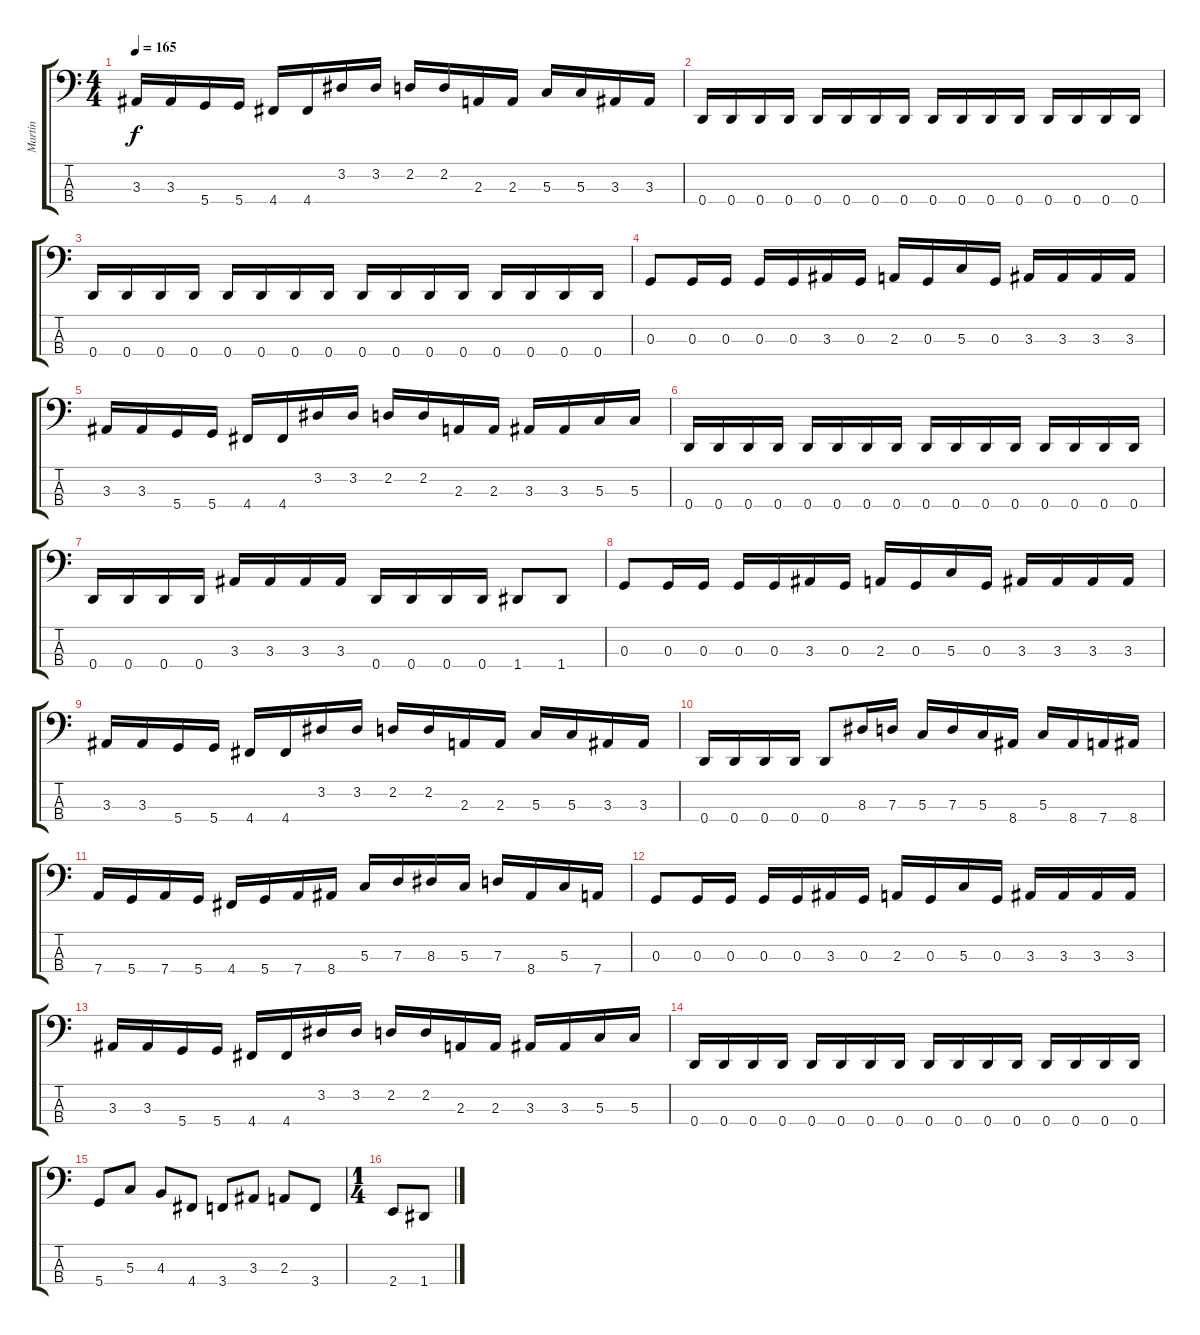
\track ("Martin" "Martin") {instrument electricbasspick}
\staff {score tabs}
\tuning (F2 C2 G1 D1) {hide}
\ts (4 4)
\tempo 165
\clef f4
\ks c
3.3.16{dy f} 3.3.16 5.4.16 5.4.16 4.4.16 4.4.16 3.2.16 3.2.16 2.2.16 2.2.16 2.3.16 2.3.16 5.3.16 5.3.16 3.3.16 3.3.16 |
0.4.16 0.4.16 0.4.16 0.4.16 0.4.16 0.4.16 0.4.16 0.4.16 0.4.16 0.4.16 0.4.16 0.4.16 0.4.16 0.4.16 0.4.16 0.4.16 |
0.4.16 0.4.16 0.4.16 0.4.16 0.4.16 0.4.16 0.4.16 0.4.16 0.4.16 0.4.16 0.4.16 0.4.16 0.4.16 0.4.16 0.4.16 0.4.16 |
0.3.8 0.3.16 0.3.16 0.3.16 0.3.16 3.3.16 0.3.16 2.3.16 0.3.16 5.3.16 0.3.16 3.3.16 3.3.16 3.3.16 3.3.16 |
3.3.16 3.3.16 5.4.16 5.4.16 4.4.16 4.4.16 3.2.16 3.2.16 2.2.16 2.2.16 2.3.16 2.3.16 3.3.16 3.3.16 5.3.16 5.3.16 |
0.4.16 0.4.16 0.4.16 0.4.16 0.4.16 0.4.16 0.4.16 0.4.16 0.4.16 0.4.16 0.4.16 0.4.16 0.4.16 0.4.16 0.4.16 0.4.16 |
0.4.16 0.4.16 0.4.16 0.4.16 3.3.16 3.3.16 3.3.16 3.3.16 0.4.16 0.4.16 0.4.16 0.4.16 1.4.8 1.4.8 |
0.3.8 0.3.16 0.3.16 0.3.16 0.3.16 3.3.16 0.3.16 2.3.16 0.3.16 5.3.16 0.3.16 3.3.16 3.3.16 3.3.16 3.3.16 |
3.3.16 3.3.16 5.4.16 5.4.16 4.4.16 4.4.16 3.2.16 3.2.16 2.2.16 2.2.16 2.3.16 2.3.16 5.3.16 5.3.16 3.3.16 3.3.16 |
0.4.16 0.4.16 0.4.16 0.4.16 0.4.8 8.3.16 7.3.16 5.3.16 7.3.16 5.3.16 8.4.16 5.3.16 8.4.16 7.4.16 8.4.16 |
7.4.16 5.4.16 7.4.16 5.4.16 4.4.16 5.4.16 7.4.16 8.4.16 5.3.16 7.3.16 8.3.16 5.3.16 7.3.16 8.4.16 5.3.16 7.4.16 |
0.3.8 0.3.16 0.3.16 0.3.16 0.3.16 3.3.16 0.3.16 2.3.16 0.3.16 5.3.16 0.3.16 3.3.16 3.3.16 3.3.16 3.3.16 |
3.3.16 3.3.16 5.4.16 5.4.16 4.4.16 4.4.16 3.2.16 3.2.16 2.2.16 2.2.16 2.3.16 2.3.16 3.3.16 3.3.16 5.3.16 5.3.16 |
0.4.16 0.4.16 0.4.16 0.4.16 0.4.16 0.4.16 0.4.16 0.4.16 0.4.16 0.4.16 0.4.16 0.4.16 0.4.16 0.4.16 0.4.16 0.4.16 |
5.4.8 5.3.8 4.3.8 4.4.8 3.4.8 3.3.8 2.3.8 3.4.8 |
\ts (1 4)
2.4.8 1.4.8
